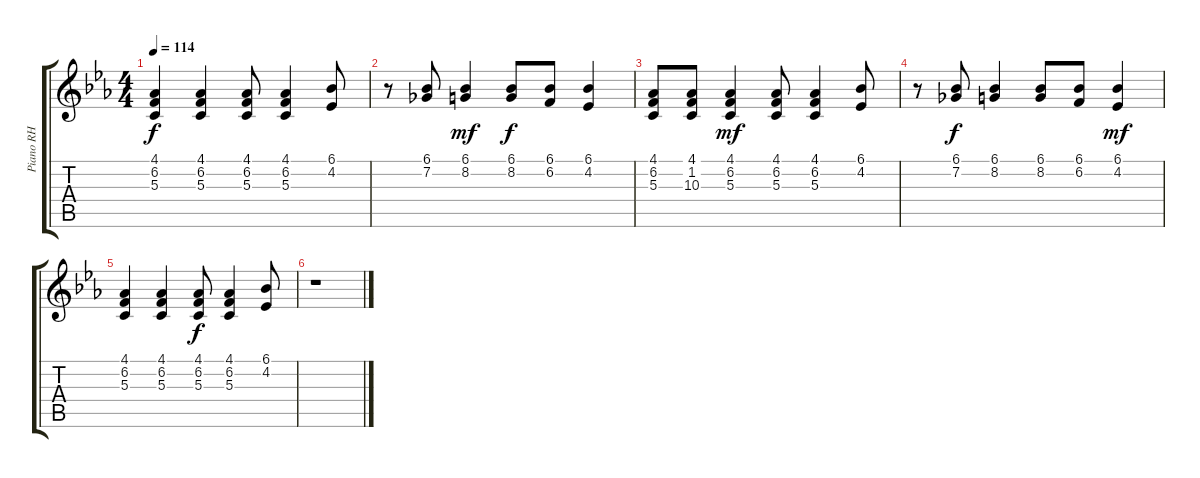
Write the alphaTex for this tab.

\track ("Piano RH" "Piano RH") {instrument acousticgrandpiano}
\staff {score tabs}
\tuning (E4 B3 G3 D3 A2 E2) {hide}
\ts (4 4)
\tempo 114
\clef g2
\ks eb
(4.1 6.2 5.3).4{dy f} (4.1 6.2 5.3).4 (4.1 6.2 5.3).8 (4.1 6.2 5.3).4 (6.1 4.2).8 |
r.8 (6.1 7.2).8 (6.1 8.2).4{dy mf} (6.1 8.2).8{dy f} (6.1 6.2).8 (6.1 4.2).4 |
(4.1 6.2 5.3).8 (4.1 1.2 10.3).8 (4.1 6.2 5.3).4{dy mf} (4.1 6.2 5.3).8 (4.1 6.2 5.3).4 (6.1 4.2).8 |
r.8 (6.1 7.2).8{dy f} (6.1 8.2).4 (6.1 8.2).8 (6.1 6.2).8 (6.1 4.2).4{dy mf} |
(4.1 6.2 5.3).4 (4.1 6.2 5.3).4 (4.1 6.2 5.3).8{dy f} (4.1 6.2 5.3).4 (6.1 4.2).8 |
r.1
